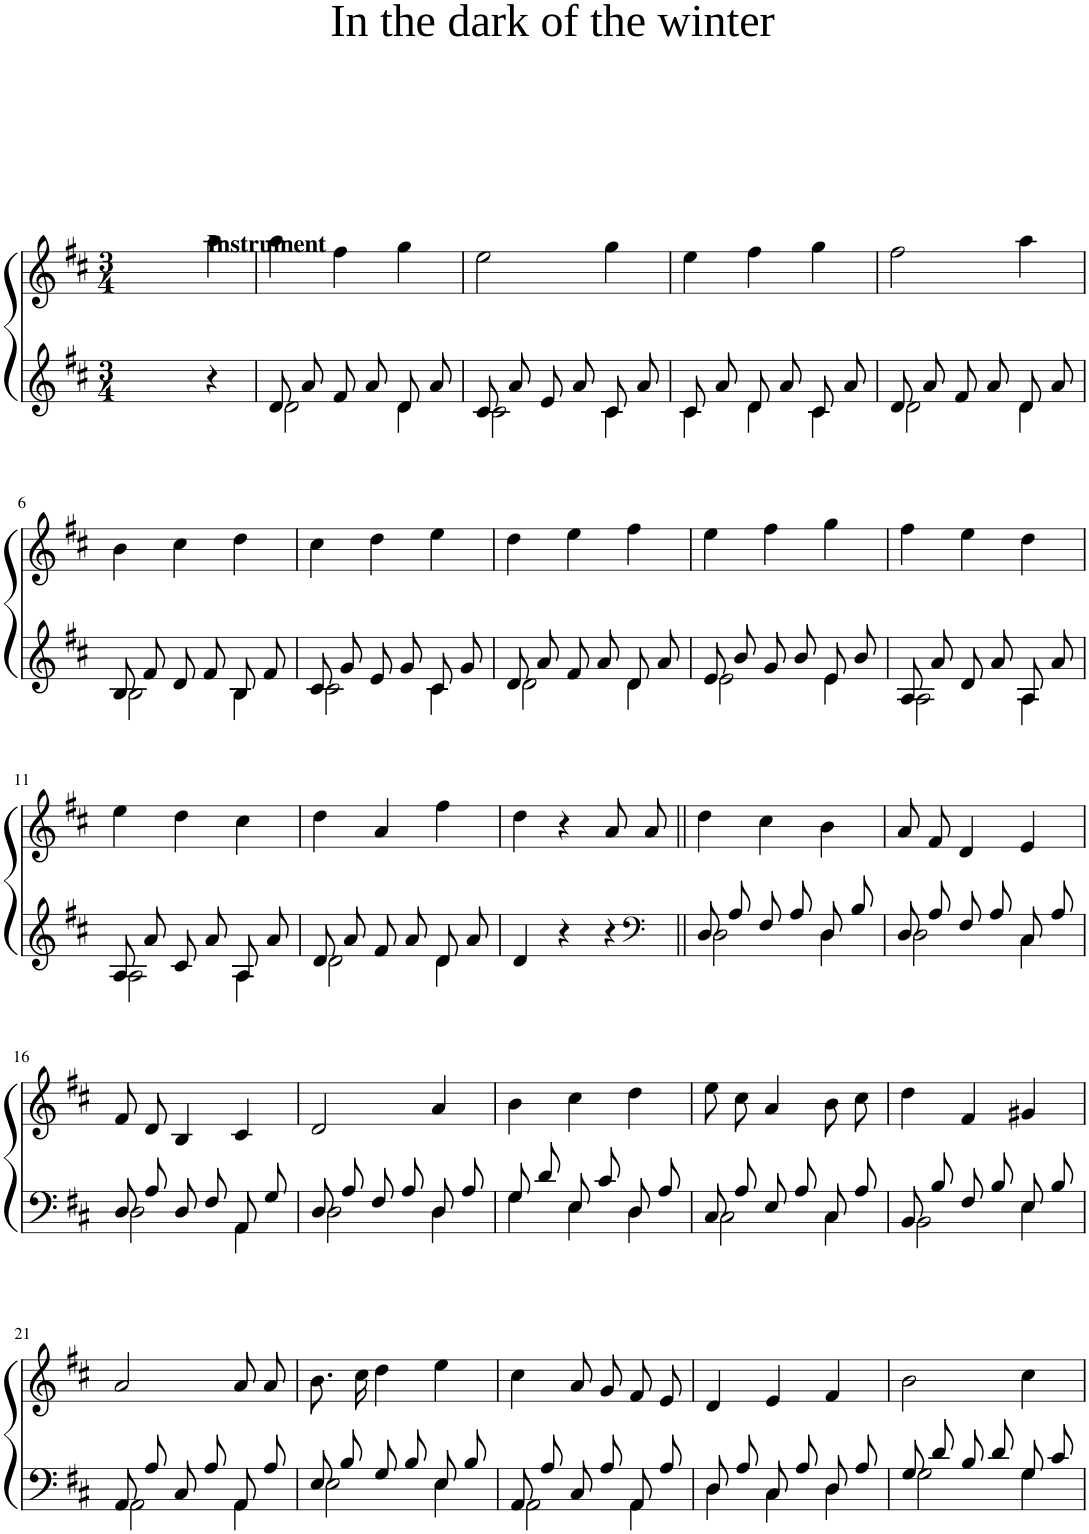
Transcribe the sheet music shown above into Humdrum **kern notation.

**kern	**kern
*part1	*part1
*staff2	*staff1
*I"P1	*
*clefG2	*clefG2
*k[f#c#]	*k[f#c#]
*D:	*D:
*M3/4	*M3/4
=1	=1
2ryy	2ryy
!	!LO:TX:a:B:t=Instrument
4r	4aa\
=2	=2
*^	*
8d/L	2d\	4aa\
8a/J	.	.
8f#/L	.	4ff#\
8a/J	.	.
8d/L	4d\	4gg\
8a/J	.	.
=3	=3	=3
8c#/L	2c#\	2ee\
8a/J	.	.
8e/L	.	.
8a/J	.	.
8c#/L	4c#\	4gg\
8a/J	.	.
=4	=4	=4
8c#/L	4c#\	4ee\
8a/J	.	.
8d/L	4d\	4ff#\
8a/J	.	.
8c#/L	4c#\	4gg\
8a/J	.	.
=5	=5	=5
8d/L	2d\	2ff#\
8a/J	.	.
8f#/L	.	.
8a/J	.	.
8d/L	4d\	4aa\
8a/J	.	.
!!LO:LB:g=z
=6	=6	=6
8B/L	2B\	4b\
8f#/J	.	.
8d/L	.	4cc#\
8f#/J	.	.
8B/L	4B\	4dd\
8f#/J	.	.
=7	=7	=7
8c#/L	2c#\	4cc#\
8g/J	.	.
8e/L	.	4dd\
8g/J	.	.
8c#/L	4c#\	4ee\
8g/J	.	.
=8	=8	=8
8d/L	2d\	4dd\
8a/J	.	.
8f#/L	.	4ee\
8a/J	.	.
8d/L	4d\	4ff#\
8a/J	.	.
=9	=9	=9
8e/L	2e\	4ee\
8b/J	.	.
8g/L	.	4ff#\
8b/J	.	.
8e/L	4e\	4gg\
8b/J	.	.
=10	=10	=10
8A/L	2A\	4ff#\
8a/J	.	.
8d/L	.	4ee\
8a/J	.	.
8A/L	4A\	4dd\
8a/J	.	.
!!LO:LB:g=z
=11	=11	=11
8A/L	2A\	4ee\
8a/J	.	.
8c#/L	.	4dd\
8a/J	.	.
8A/L	4A\	4cc#\
8a/J	.	.
=12	=12	=12
8d/L	2d\	4dd\
8a/J	.	.
8f#/L	.	4a/
8a/J	.	.
8d/L	4d\	4ff#\
8a/J	.	.
*v	*v	*
=13	=13
4d/	4dd\
4r	4r
4r	8a/L
*clefF4	*
.	8a/J
=14||	=14||
*^	*
8D/L	2D\	4dd\
8A/J	.	.
8F#/L	.	4cc#\
8A/J	.	.
8D/L	4D\	4b\
8B/J	.	.
=15	=15	=15
8D/L	2D\	8a/L
8A/J	.	8f#/J
8F#/L	.	4d/
8A/J	.	.
8C#/L	4C#\	4e/
8A/J	.	.
!!LO:LB:g=z
=16	=16	=16
8D/L	2D\	8f#/L
8A/J	.	8d/J
8D/L	.	4B/
8F#/J	.	.
8AA/L	4AA\	4c#/
8G/J	.	.
=17	=17	=17
8D/L	2D\	2d/
8A/J	.	.
8F#/L	.	.
8A/J	.	.
8D/L	4D\	4a/
8A/J	.	.
=18	=18	=18
8G/L	4G\	4b\
8d/J	.	.
8E/L	4E\	4cc#\
8c#/J	.	.
8D/L	4D\	4dd\
8A/J	.	.
=19	=19	=19
8C#/L	2C#\	8ee\L
8A/J	.	8cc#\J
8E/L	.	4a/
8A/J	.	.
8C#/L	4C#\	8b\L
8A/J	.	8cc#\J
=20	=20	=20
8BB/L	2BB\	4dd\
8B/J	.	.
8F#/L	.	4f#/
8B/J	.	.
8E/L	4E\	4g#X/
8B/J	.	.
!!LO:LB:g=z
=21	=21	=21
8AA/L	2AA\	2a/
8A/J	.	.
8C#/L	.	.
8A/J	.	.
8AA/L	4AA\	8a/L
8A/J	.	8a/J
=22	=22	=22
8E/L	2E\	8.b\L
8B/J	.	.
.	.	16cc#\Jk
8G/L	.	4dd\
8B/J	.	.
8E/L	4E\	4ee\
8B/J	.	.
=23	=23	=23
8AA/L	2AA\	4cc#\
8A/J	.	.
8C#/L	.	8a/L
8A/J	.	8g/J
8AA/L	4AA\	8f#/L
8A/J	.	8e/J
=24	=24	=24
8D/L	4D\	4d/
8A/J	.	.
8C#/L	4C#\	4e/
8A/J	.	.
8D/L	4D\	4f#/
8A/J	.	.
=25	=25	=25
8G/L	2G\	2b\
8d/J	.	.
8B/L	.	.
8d/J	.	.
8G/L	4G\	4cc#\
8c#/J	.	.
*v	*v	*
=	=
*-	*-
